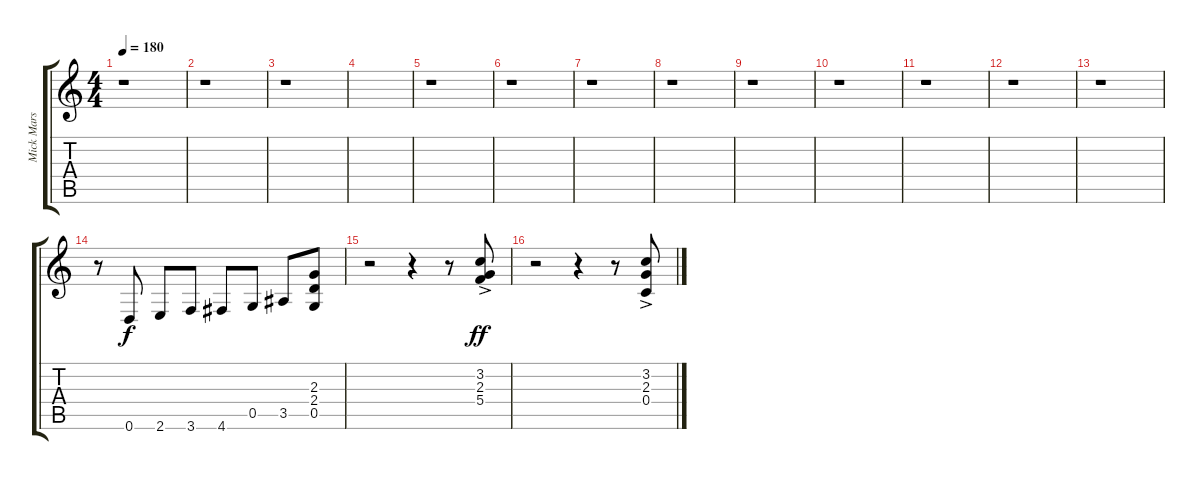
\track ("Mick Mars Rhytm Guitar" "Mick Mars ") {instrument distortionguitar}
\staff {score tabs}
\tuning (D4 A3 F3 C3 G2 D2) {hide}
\ts (4 4)
\tempo 180
\clef g2
\ks c
r.1{dy f} |
r.1 |
r.1 |
|
r.1 |
r.1 |
r.1 |
r.1 |
r.1 |
r.1 |
r.1 |
r.1 |
r.1 |
r.8 0.6.8 2.6.8 3.6.8 4.6.8 0.5.8 3.5.8 (2.3 2.4 0.5).8 |
r.2 r.4 r.8 (3.2{ac} 2.3{ac} 5.4{ac}).8{dy ff} |
r.2 r.4 r.8 (3.2{ac} 2.3{ac} 0.4{ac}).8
